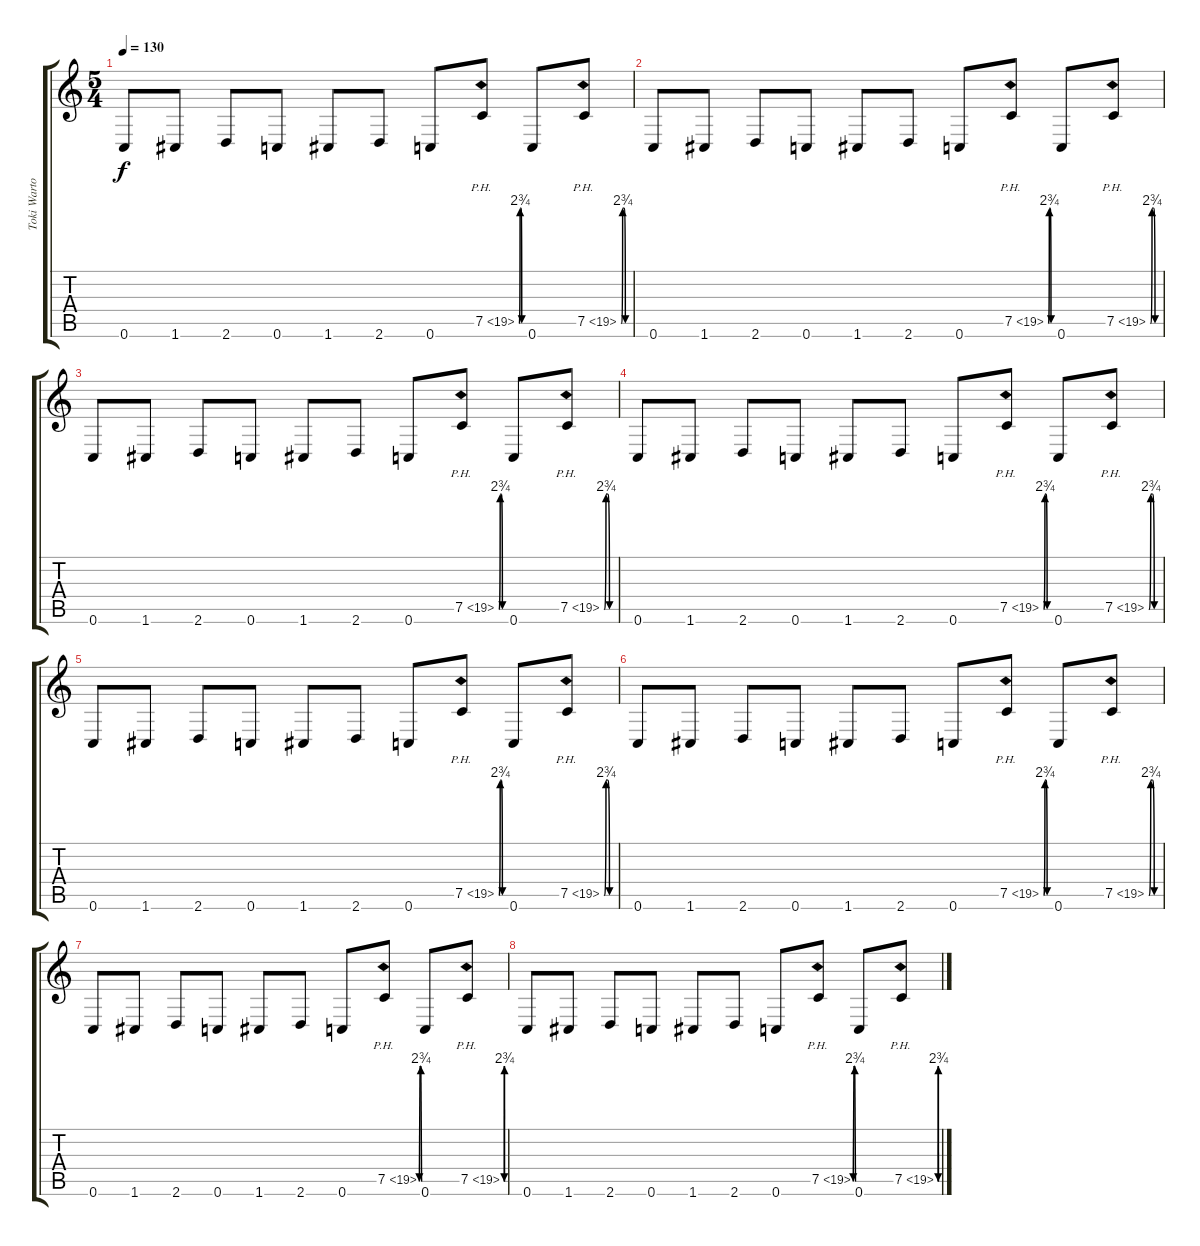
\track ("Toki Wartooth" "Toki Warto") {instrument distortionguitar}
\staff {score tabs}
\tuning (C4 G3 Eb3 Bb2 F2 C2) {hide}
\ts (5 4)
\tempo 130
\clef g2
\ks c
0.6.8{dy f} 1.6.8 2.6.8 0.6.8 1.6.8 2.6.8 0.6.8 7.5{be (custom 0 0 10 11 20 11 30 0 60 0) ph 12}.8 0.6.8 7.5{be (custom 0 0 10 11 20 11 30 0 60 0) ph 12}.8 |
0.6.8 1.6.8 2.6.8 0.6.8 1.6.8 2.6.8 0.6.8 7.5{be (custom 0 0 10 11 20 11 30 0 60 0) ph 12}.8 0.6.8 7.5{be (custom 0 0 10 11 20 11 30 0 60 0) ph 12}.8 |
0.6.8 1.6.8 2.6.8 0.6.8 1.6.8 2.6.8 0.6.8 7.5{be (custom 0 0 10 11 20 11 30 0 60 0) ph 12}.8 0.6.8 7.5{be (custom 0 0 10 11 20 11 30 0 60 0) ph 12}.8 |
0.6.8 1.6.8 2.6.8 0.6.8 1.6.8 2.6.8 0.6.8 7.5{be (custom 0 0 10 11 20 11 30 0 60 0) ph 12}.8 0.6.8 7.5{be (custom 0 0 10 11 20 11 30 0 60 0) ph 12}.8 |
0.6.8 1.6.8 2.6.8 0.6.8 1.6.8 2.6.8 0.6.8 7.5{be (custom 0 0 10 11 20 11 30 0 60 0) ph 12}.8 0.6.8 7.5{be (custom 0 0 10 11 20 11 30 0 60 0) ph 12}.8 |
0.6.8 1.6.8 2.6.8 0.6.8 1.6.8 2.6.8 0.6.8 7.5{be (custom 0 0 10 11 20 11 30 0 60 0) ph 12}.8 0.6.8 7.5{be (custom 0 0 10 11 20 11 30 0 60 0) ph 12}.8 |
0.6.8 1.6.8 2.6.8 0.6.8 1.6.8 2.6.8 0.6.8 7.5{be (custom 0 0 10 11 20 11 30 0 60 0) ph 12}.8 0.6.8 7.5{be (custom 0 0 10 11 20 11 30 0 60 0) ph 12}.8 |
0.6.8 1.6.8 2.6.8 0.6.8 1.6.8 2.6.8 0.6.8 7.5{be (custom 0 0 10 11 20 11 30 0 60 0) ph 12}.8 0.6.8 7.5{be (custom 0 0 10 11 20 11 30 0 60 0) ph 12}.8
